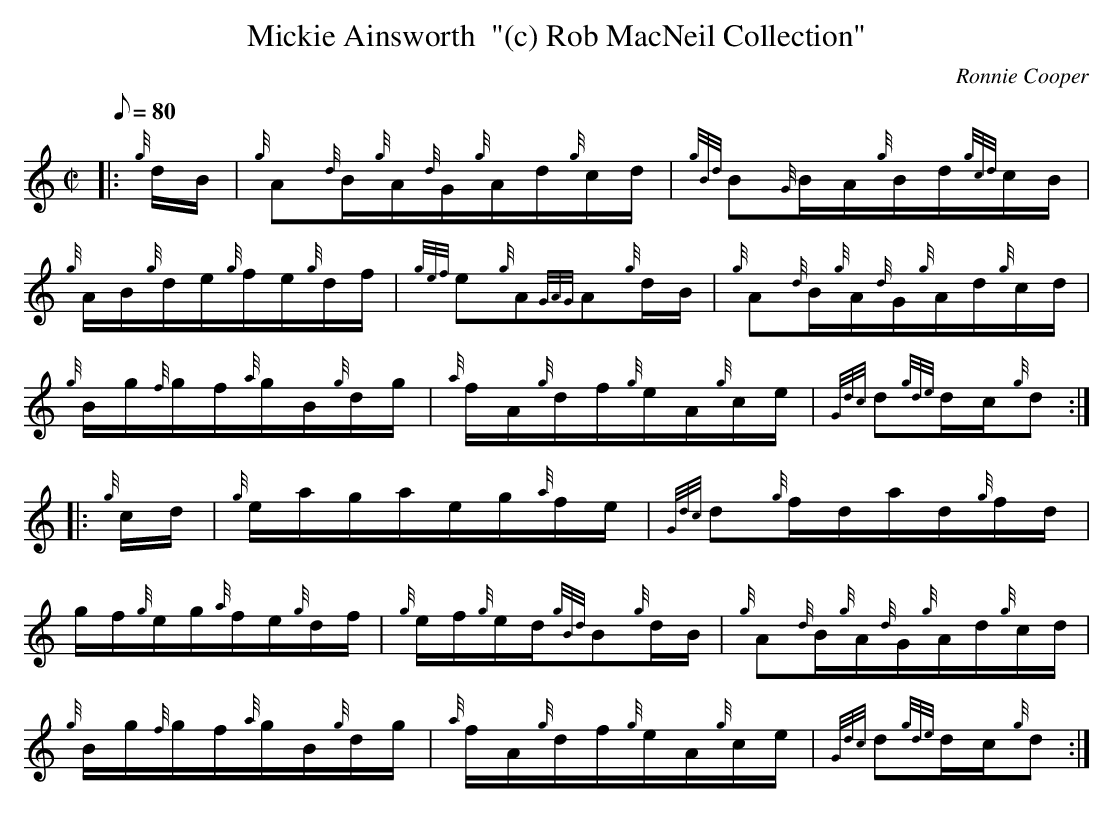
X:1
T:Mickie Ainsworth  "(c) Rob MacNeil Collection"
M:C|
L:1/8
Q:80
C:Ronnie Cooper
K:HP
|: {g}d/2B/2 | \
{g}A{d}B/2{g}A/2{d}G/2{g}A/2d/2{g}c/2d/2 | \
{gBd}B{G}B/2A/2{g}B/2d/2{gcd}c/2B/2 |
{g}A/2B/2{g}d/2e/2{g}f/2e/2{g}d/2f/2 | \
{gef}e{g}A{GAG}A{g}d/2B/2 | \
{g}A{d}B/2{g}A/2{d}G/2{g}A/2d/2{g}c/2d/2 |
{g}B/2g/2{f}g/2f/2{a}g/2B/2{g}d/2g/2 | \
{a}f/2A/2{g}d/2f/2{g}e/2A/2{g}c/2e/2 | \
{Gdc}d{gde}d/2c/2{g}d ::
{g}c/2d/2 | \
{g}e/2a/2g/2a/2e/2g/2{a}f/2e/2 | \
{Gdc}d{g}f/2d/2a/2d/2{g}f/2d/2 |
g/2f/2{g}e/2g/2{a}f/2e/2{g}d/2f/2 | \
{g}e/2f/2{g}e/2d/2{gBd}B{g}d/2B/2 | \
{g}A{d}B/2{g}A/2{d}G/2{g}A/2d/2{g}c/2d/2 |
{g}B/2g/2{f}g/2f/2{a}g/2B/2{g}d/2g/2 | \
{a}f/2A/2{g}d/2f/2{g}e/2A/2{g}c/2e/2 | \
{Gdc}d{gde}d/2c/2{g}d :|
